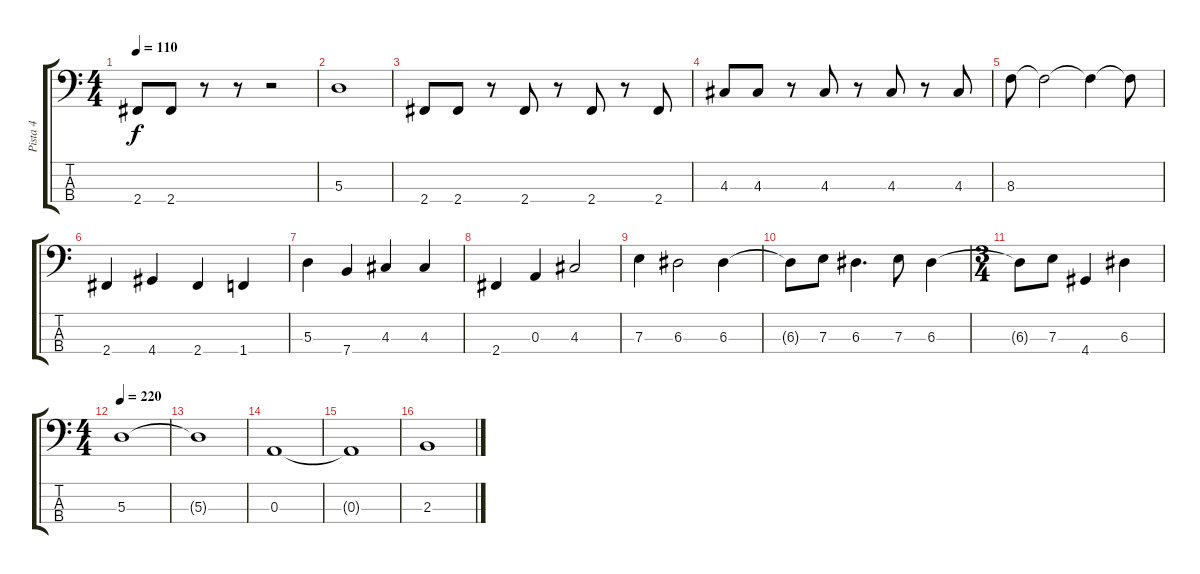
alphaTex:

\track ("Pista 4" "Pista 4") {instrument electricbasspick}
\staff {score tabs}
\tuning (G2 D2 A1 E1) {hide}
\ts (4 4)
\tempo 110
\clef f4
\ks c
2.4.8{dy f} 2.4.8 r.8 r.8 r.2 |
5.3.1 |
2.4.8 2.4.8 r.8 2.4.8 r.8 2.4.8 r.8 2.4.8 |
4.3.8 4.3.8 r.8 4.3.8 r.8 4.3.8 r.8 4.3.8 |
8.3.8 8.3{t}.2 8.3{t}.4 8.3{t}.8 |
2.4.4 4.4.4 2.4.4 1.4.4 |
5.3.4 7.4.4 4.3.4 4.3.4 |
2.4.4 0.3.4 4.3.2 |
7.3.4 6.3.2 6.3.4 |
6.3{t}.8 7.3.8 6.3.4{d} 7.3.8 6.3.4 |
\ts (3 4)
6.3{t}.8 7.3.8 4.4.4 6.3.4 |
\ts (4 4)
\tempo 220
5.3.1 |
5.3{t}.1 |
0.3.1 |
0.3{t}.1 |
2.3.1
